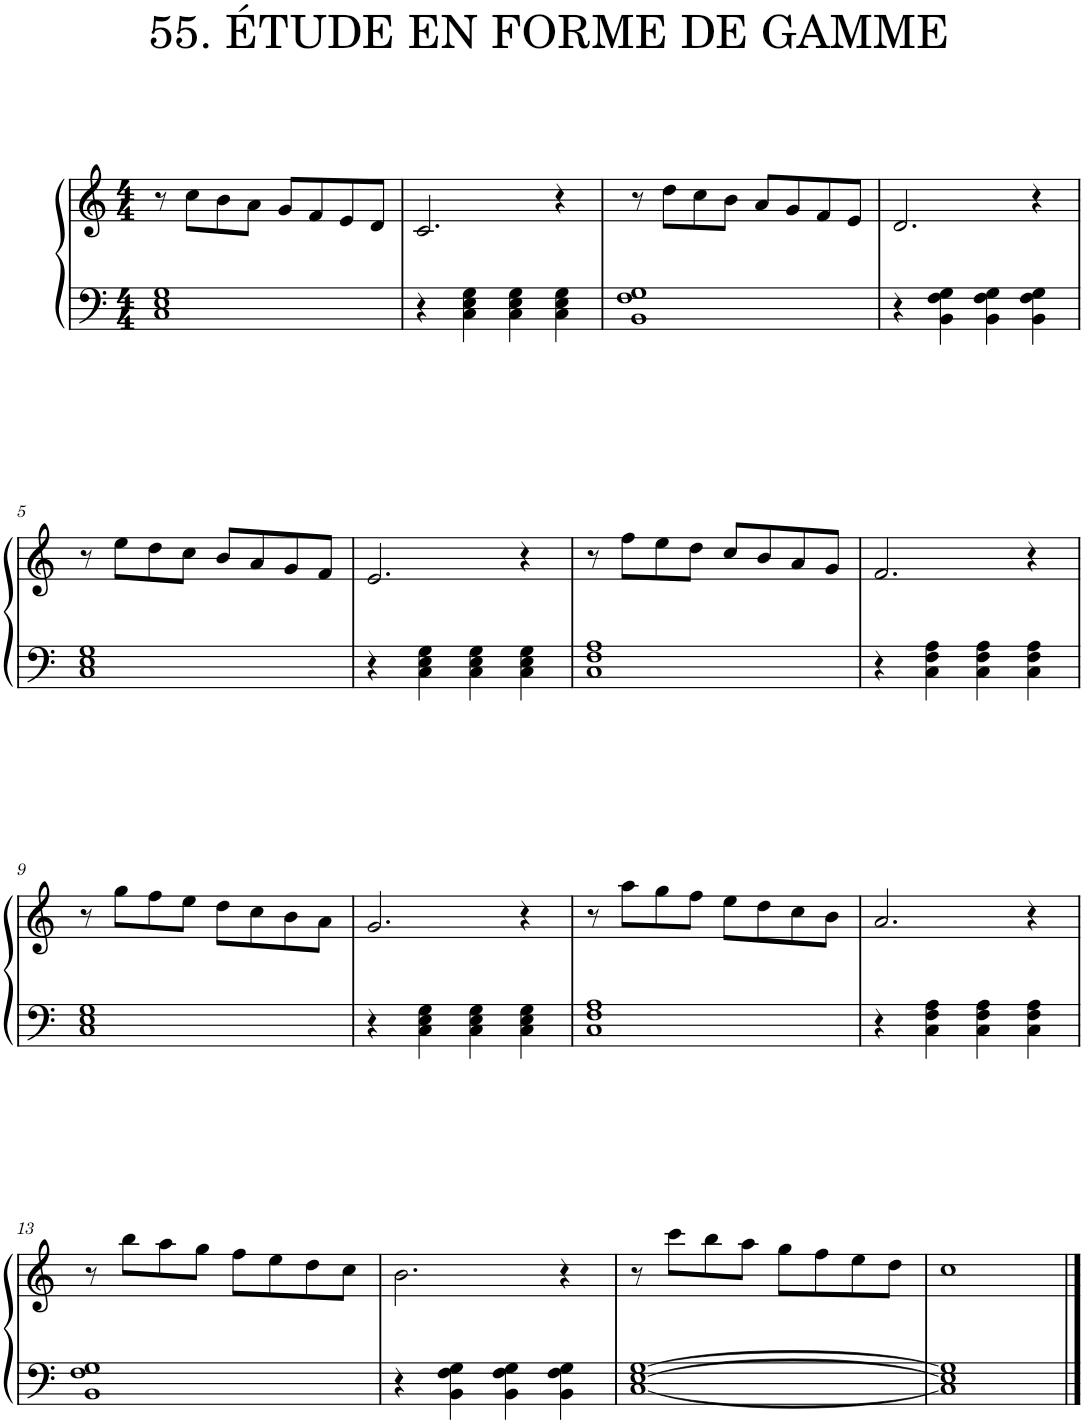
**kern	**kern
*part1	*part1
*staff2	*staff1
*I"Piano	*
*I'Pno.	*
*clefF4	*clefG2
*k[]	*k[]
*M4/4	*M4/4
=1	=1
1C 1E 1G	8r
.	8cc\L
.	8b\
.	8a\J
.	8g/L
.	8f/
.	8e/
.	8d/J
=2	=2
4r	2.c/
4C\ 4E\ 4G\	.
4C\ 4E\ 4G\	.
4C\ 4E\ 4G\	4r
=3	=3
1BB 1F 1G	8r
.	8dd\L
.	8cc\
.	8b\J
.	8a/L
.	8g/
.	8f/
.	8e/J
=4	=4
4r	2.d/
4BB\ 4F\ 4G\	.
4BB\ 4F\ 4G\	.
4BB\ 4F\ 4G\	4r
!!LO:LB:g=z
=5	=5
1C 1E 1G	8r
.	8ee\L
.	8dd\
.	8cc\J
.	8b/L
.	8a/
.	8g/
.	8f/J
=6	=6
4r	2.e/
4C\ 4E\ 4G\	.
4C\ 4E\ 4G\	.
4C\ 4E\ 4G\	4r
=7	=7
1C 1F 1A	8r
.	8ff\L
.	8ee\
.	8dd\J
.	8cc/L
.	8b/
.	8a/
.	8g/J
=8	=8
4r	2.f/
4C\ 4F\ 4A\	.
4C\ 4F\ 4A\	.
4C\ 4F\ 4A\	4r
!!LO:LB:g=z
=9	=9
1C 1E 1G	8r
.	8gg\L
.	8ff\
.	8ee\J
.	8dd\L
.	8cc\
.	8b\
.	8a\J
=10	=10
4r	2.g/
4C\ 4E\ 4G\	.
4C\ 4E\ 4G\	.
4C\ 4E\ 4G\	4r
=11	=11
1C 1F 1A	8r
.	8aa\L
.	8gg\
.	8ff\J
.	8ee\L
.	8dd\
.	8cc\
.	8b\J
=12	=12
4r	2.a/
4C\ 4F\ 4A\	.
4C\ 4F\ 4A\	.
4C\ 4F\ 4A\	4r
!!LO:LB:g=z
=13	=13
1BB 1F 1G	8r
.	8bb\L
.	8aa\
.	8gg\J
.	8ff\L
.	8ee\
.	8dd\
.	8cc\J
=14	=14
4r	2.b\
4BB\ 4F\ 4G\	.
4BB\ 4F\ 4G\	.
4BB\ 4F\ 4G\	4r
=15	=15
[1C [1E [1G	8r
.	8ccc\L
.	8bb\
.	8aa\J
.	8gg\L
.	8ff\
.	8ee\
.	8dd\J
=16	=16
1C] 1E] 1G]	1cc
==	==
*-	*-
